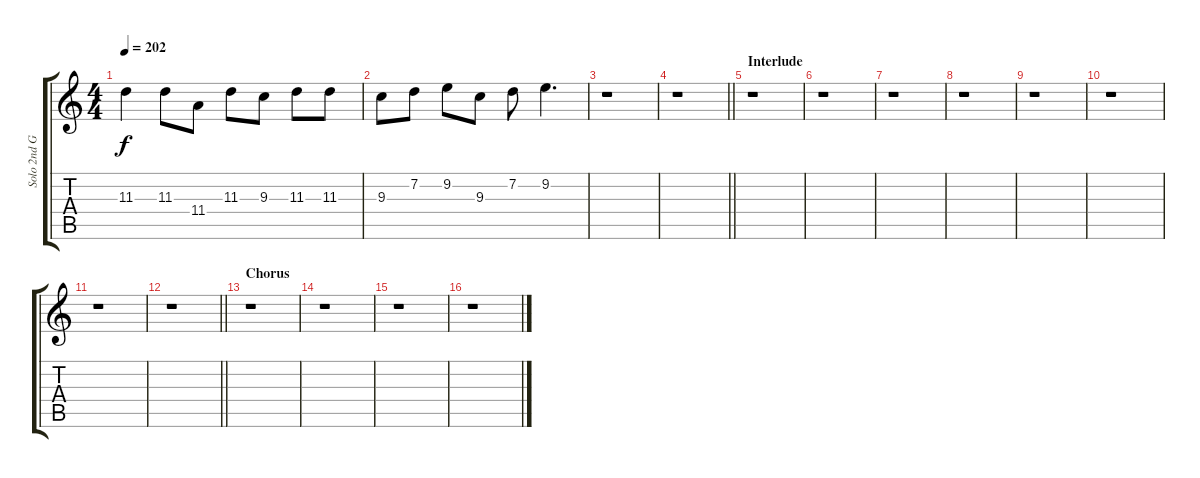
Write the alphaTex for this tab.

\track ("Solo 2nd Guitar" "Solo 2nd G") {instrument distortionguitar}
\staff {score tabs}
\tuning (C4 G3 Eb3 Bb2 F2 C2) {hide}
\ts (4 4)
\tempo 202
\clef g2
\ks c
11.3.4{dy f} 11.3.8 11.4.8 11.3.8 9.3.8 11.3.8 11.3.8 |
9.3.8 7.2.8 9.2.8 9.3.8 7.2.8 9.2.4{d} |
r.1 |
\barLineRight lightlight
r.1 |
\section ("" "Interlude")
r.1 |
r.1 |
r.1 |
r.1 |
r.1 |
r.1 |
r.1 |
\barLineRight lightlight
r.1 |
\section ("" "Chorus")
r.1 |
r.1 |
r.1 |
r.1
